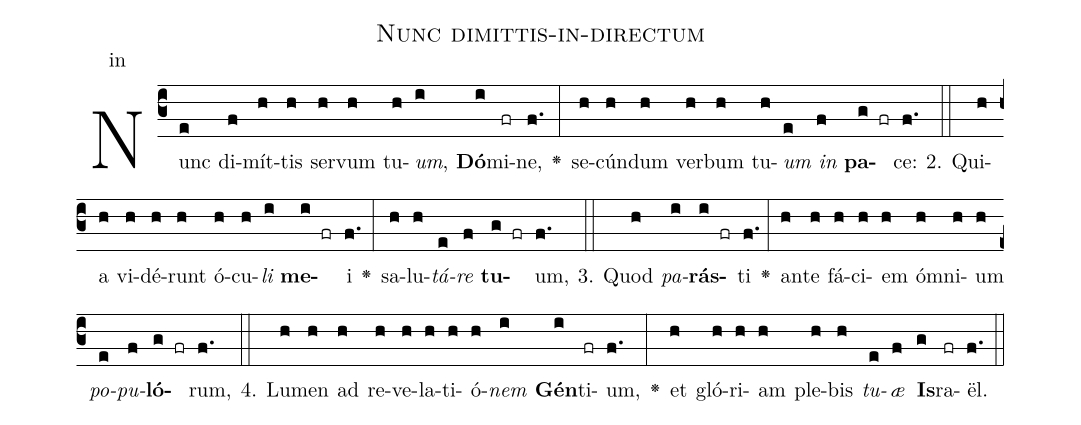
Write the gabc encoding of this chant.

name: Nunc dimittis-in-directum;
annotation: in;
%%
(c3)Nunc(e) di(f)mít(h)tis(h) ser(h)vum(h) tu(h)<i>um</i>,(i) <b>Dó</b>(i)mi(fr)ne,(f.) <v>\greheightstar</v>(:) se(h)cún(h)dum(h) ver(h)bum(h) tu(h)<i>um</i>(e) <i>in</i>(f) <b>pa</b>(g fr)ce:(f.) (::)
2. Qui(h)a(h) vi(h)dé(h)runt(h) ó(h)cu(h)<i>li</i>(i) <b>me</b>(i fr)i(f.) <v>\greheightstar</v>(:) sa(h)lu(h)<i>tá</i>(e)<i>re</i>(f) <b>tu</b>(g fr)um,(f.) (::)
3. Quod(h) <i>pa</i>(i)<b>rás</b>(i fr)ti(f.) <v>\greheightstar</v>(:) an(h)te(h) fá(h)ci(h)em(h) óm(h)ni(h)um(h) <i>po</i>(e)<i>pu</i>(f)<b>ló</b>(g fr)rum,(f.) (::)
4. Lu(h)men(h) ad(h) re(h)ve(h)la(h)ti(h)ó(h)<i>nem</i>(i) <b>Gén</b>(i)ti(fr)um,(f.) <v>\greheightstar</v>(:) et(h) gló(h)ri(h)am(h) ple(h)bis(h) <i>tu</i>(e)<i>æ</i>(f) <b>Is</b>(g)ra(fr)ël.(f.) (::)
